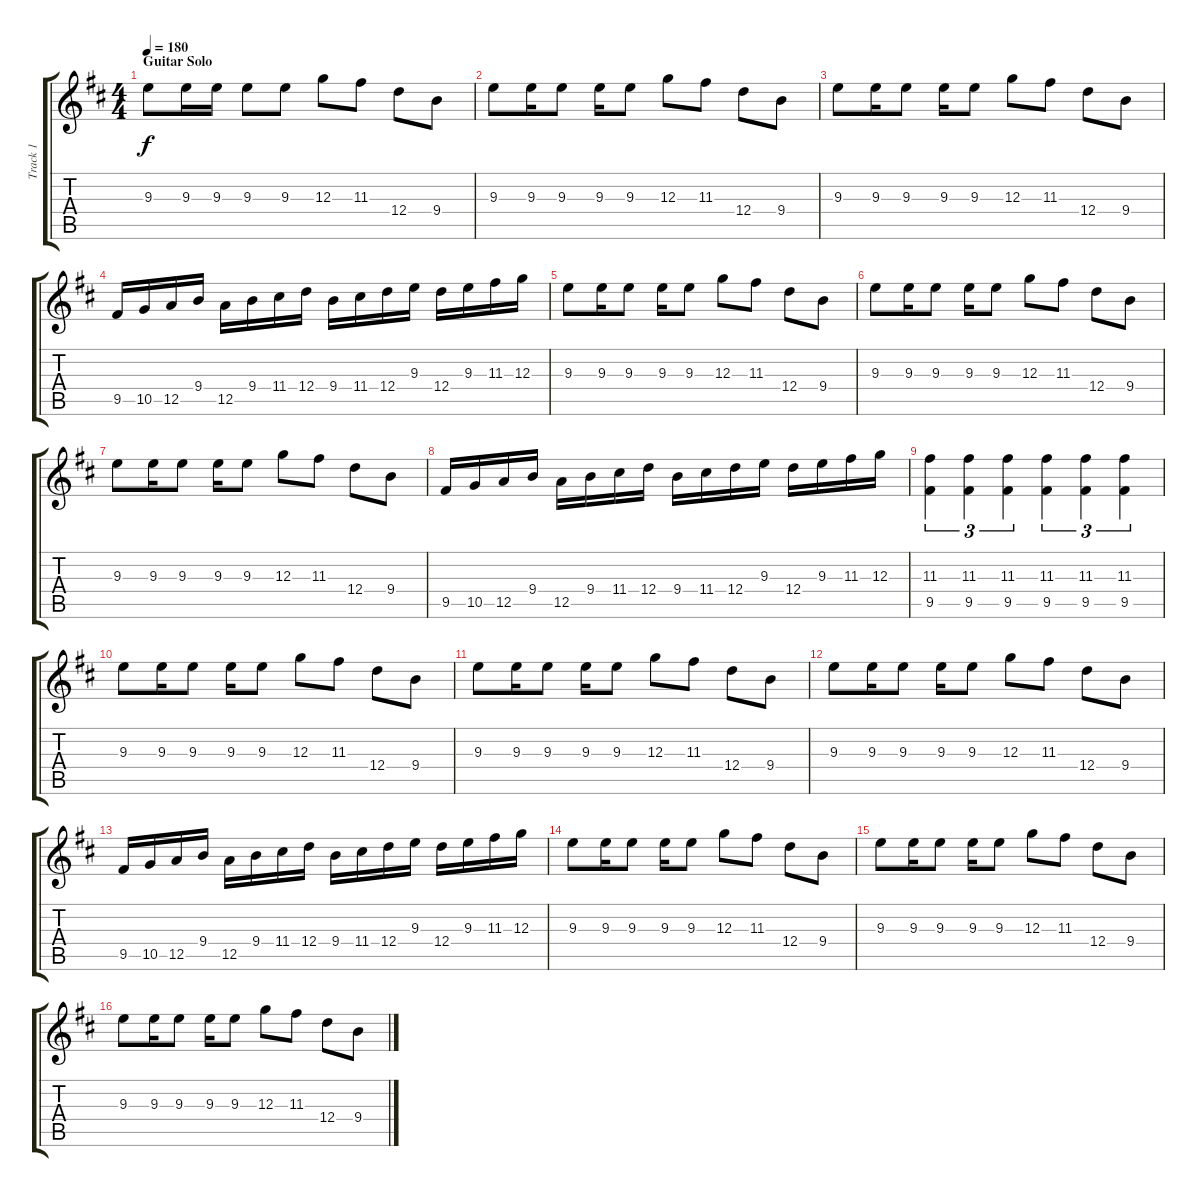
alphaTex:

\track ("Track 1" "Track 1") {instrument overdrivenguitar}
\staff {score tabs}
\tuning (E4 B3 G3 D3 A2 E2) {hide}
\ts (4 4)
\section ("" "Guitar Solo")
\tempo 180
\clef g2
\ks d
9.3.8{dy f} 9.3.16 9.3.16 9.3.8 9.3.8 12.3.8 11.3.8 12.4.8 9.4.8 |
9.3.8 9.3.16 9.3.8 9.3.16 9.3.8 12.3.8 11.3.8 12.4.8 9.4.8 |
9.3.8 9.3.16 9.3.8 9.3.16 9.3.8 12.3.8 11.3.8 12.4.8 9.4.8 |
9.5.16 10.5.16 12.5.16 9.4.16 12.5.16 9.4.16 11.4.16 12.4.16 9.4.16 11.4.16 12.4.16 9.3.16 12.4.16 9.3.16 11.3.16 12.3.16 |
9.3.8 9.3.16 9.3.8 9.3.16 9.3.8 12.3.8 11.3.8 12.4.8 9.4.8 |
9.3.8 9.3.16 9.3.8 9.3.16 9.3.8 12.3.8 11.3.8 12.4.8 9.4.8 |
9.3.8 9.3.16 9.3.8 9.3.16 9.3.8 12.3.8 11.3.8 12.4.8 9.4.8 |
9.5.16 10.5.16 12.5.16 9.4.16 12.5.16 9.4.16 11.4.16 12.4.16 9.4.16 11.4.16 12.4.16 9.3.16 12.4.16 9.3.16 11.3.16 12.3.16 |
(11.3 9.5).4{tu (3 2)} (11.3 9.5).4{tu (3 2)} (11.3 9.5).4{tu (3 2)} (11.3 9.5).4{tu (3 2)} (11.3 9.5).4{tu (3 2)} (11.3 9.5).4{tu (3 2)} |
9.3.8 9.3.16 9.3.8 9.3.16 9.3.8 12.3.8 11.3.8 12.4.8 9.4.8 |
9.3.8 9.3.16 9.3.8 9.3.16 9.3.8 12.3.8 11.3.8 12.4.8 9.4.8 |
9.3.8 9.3.16 9.3.8 9.3.16 9.3.8 12.3.8 11.3.8 12.4.8 9.4.8 |
9.5.16 10.5.16 12.5.16 9.4.16 12.5.16 9.4.16 11.4.16 12.4.16 9.4.16 11.4.16 12.4.16 9.3.16 12.4.16 9.3.16 11.3.16 12.3.16 |
9.3.8 9.3.16 9.3.8 9.3.16 9.3.8 12.3.8 11.3.8 12.4.8 9.4.8 |
9.3.8 9.3.16 9.3.8 9.3.16 9.3.8 12.3.8 11.3.8 12.4.8 9.4.8 |
9.3.8 9.3.16 9.3.8 9.3.16 9.3.8 12.3.8 11.3.8 12.4.8 9.4.8
